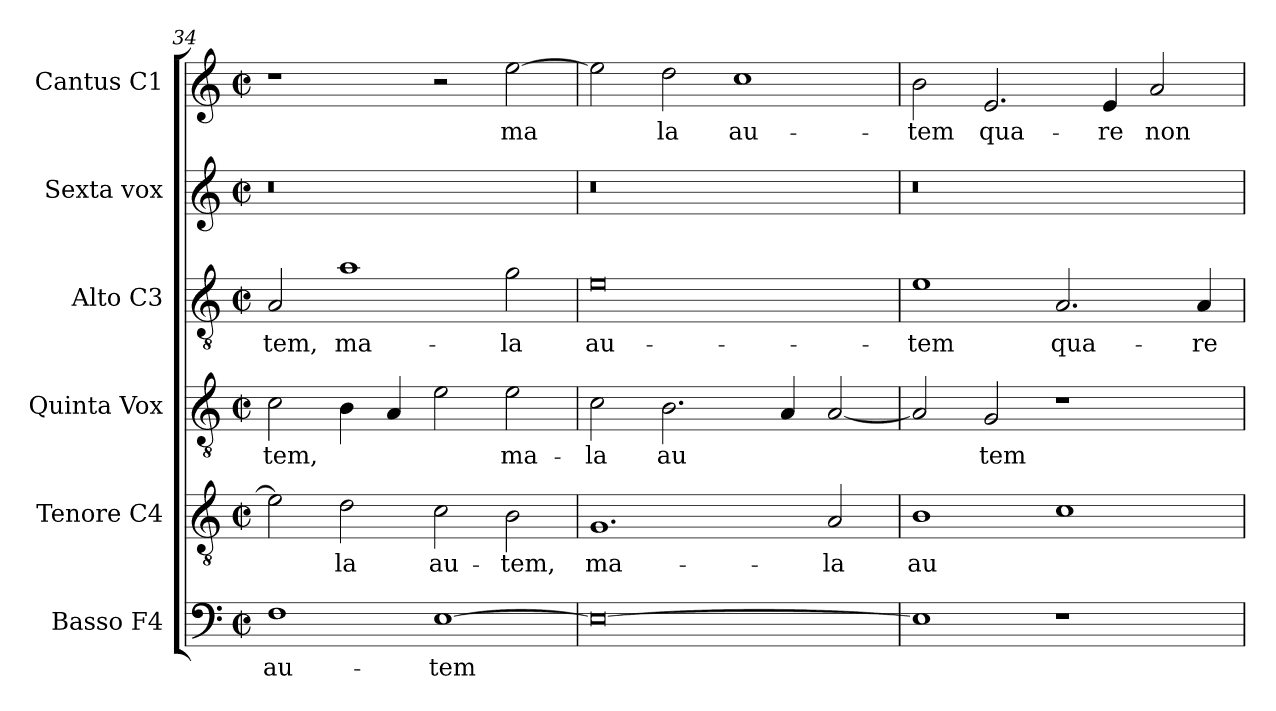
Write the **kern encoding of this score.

**kern	**text	**kern	**text	**kern	**text	**kern	**text	**kern	**kern	**text
*part6	*part6	*part5	*part5	*part4	*part4	*part3	*part3	*part2	*part1	*part1
*staff6	*staff6	*staff5	*staff5	*staff4	*staff4	*staff3	*staff3	*staff2	*staff1	*staff1
*I"Basso  F4	*	*I"Tenore  C4	*	*I"Quinta  Vox	*	*I"Alto  C3	*	*I"Sexta  vox	*I"Cantus  C1	*
*I'B	*	*I'T	*	*	*	*I'A	*	*	*I'C	*
*clefF4	*	*clefGv2	*	*clefGv2	*	*clefGv2	*	*clefG2	*clefG2	*
*k[]	*	*k[]	*	*k[]	*	*k[]	*	*k[]	*k[]	*
*C:	*	*C:	*	*C:	*	*C:	*	*C:	*C:	*
*M2/2	*	*M2/2	*	*M2/2	*	*M2/2	*	*M2/2	*M2/2	*
*met(c|)	*	*met(c|)	*	*met(c|)	*	*met(c|)	*	*met(c|)	*met(c|)	*
=34	=34	=34	=34	=34	=34	=34	=34	=34	=34	=34
!	!LO:LY:b:cj	!	!LO:LY:b:cj	!	!LO:LY:b:cj	!	!LO:LY:b:cj	!	!	!
1F	au-	2e\]	--	2c\	-tem,	2A/	-tem,	0r	1r	.
!	!	!	!LO:LY:b:cj	!	!LO:LY:b:cj	!	!LO:LY:b:cj	!	!	!
.	.	2d\	-la	4B\	.	1a	ma-	.	.	.
!	!	!	!	!	!LO:LY:b:cj	!	!	!	!	!
.	.	.	.	4A/	.	.	.	.	.	.
!	!LO:LY:b:cj	!	!LO:LY:b:cj	!	!LO:LY:b:cj	!	!	!	!	!
[>1E	-tem	2c\	au-	2e\	.	.	.	.	2r	.
!	!	!	!LO:LY:b:cj	!	!LO:LY:b:cj	!	!LO:LY:b:cj	!	!	!LO:LY:b:cj
.	.	2B\	-tem,	2e\	ma-	2g\	-la	.	[>2ee\	ma-
=35	=35	=35	=35	=35	=35	=35	=35	=35	=35	=35
!	!LO:LY:b:cj	!	!LO:LY:b:cj	!	!LO:LY:b:cj	!	!LO:LY:b:cj	!	!	!LO:LY:b:cj
0E_>	.	1.G	ma-	2c\	-la	0e	au-	0r	2ee\]	--
!	!	!	!	!	!LO:LY:b:cj	!	!	!	!	!LO:LY:b:cj
.	.	.	.	2.B\	au-	.	.	.	2dd\	-la
!	!	!	!	!	!	!	!	!	!	!LO:LY:b:cj
.	.	.	.	.	.	.	.	.	1cc	au-
!	!	!	!	!	!LO:LY:b:cj	!	!	!	!	!
.	.	.	.	4A/	--	.	.	.	.	.
!	!	!	!LO:LY:b:cj	!	!LO:LY:b:cj	!	!	!	!	!
.	.	2A/	-la	[<2A/	--	.	.	.	.	.
=36	=36	=36	=36	=36	=36	=36	=36	=36	=36	=36
!	!LO:LY:b:cj	!	!LO:LY:b:cj	!	!LO:LY:b:cj	!	!LO:LY:b:cj	!	!	!LO:LY:b:cj
1E]	.	1B	au-	2A/]	--	1e	-tem	0r	2b\	-tem
!	!	!	!	!	!LO:LY:b:cj	!	!	!	!	!LO:LY:b:cj
.	.	.	.	2G/	-tem	.	.	.	2.e/	qua-
!	!	!	!LO:LY:b:cj	!	!	!	!LO:LY:b:cj	!	!	!
1r	.	1c	--	1r	.	2.A/	qua-	.	.	.
!	!	!	!	!	!	!	!	!	!	!LO:LY:b:cj
.	.	.	.	.	.	.	.	.	4e/	-re
!	!	!	!	!	!	!	!	!	!	!LO:LY:b:cj
.	.	.	.	.	.	.	.	.	2a/	non
!	!	!	!	!	!	!	!LO:LY:b:cj	!	!	!
.	.	.	.	.	.	4A/	-re	.	.	.
=	=	=	=	=	=	=	=	=	=	=
*-	*-	*-	*-	*-	*-	*-	*-	*-	*-	*-
